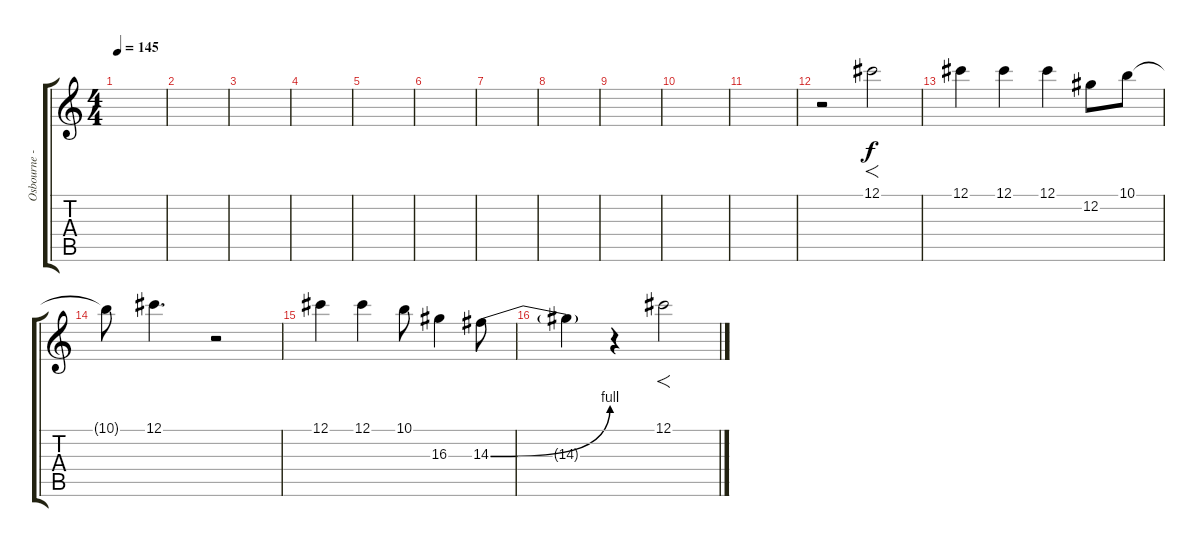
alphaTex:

\track ("Osbourne - Vocals" "Osbourne -") {instrument overdrivenguitar}
\staff {score tabs}
\tuning (Db4 Ab3 E3 B2 Gb2 Db2) {hide}
\ts (4 4)
\tempo 145
\clef g2
\ks c
|
|
|
|
|
|
|
|
|
|
|
r.2 12.1.2{f} |
12.1.4 12.1.4 12.1.4 12.2.8 10.1.8 |
10.1{t}.8 12.1.4{d} r.2 |
12.1.4 12.1.4 10.1.8 16.3.4 14.3{be (bend 0 0 60 4)}.8 |
14.3{t}.4 r.4 12.1.2{f}
